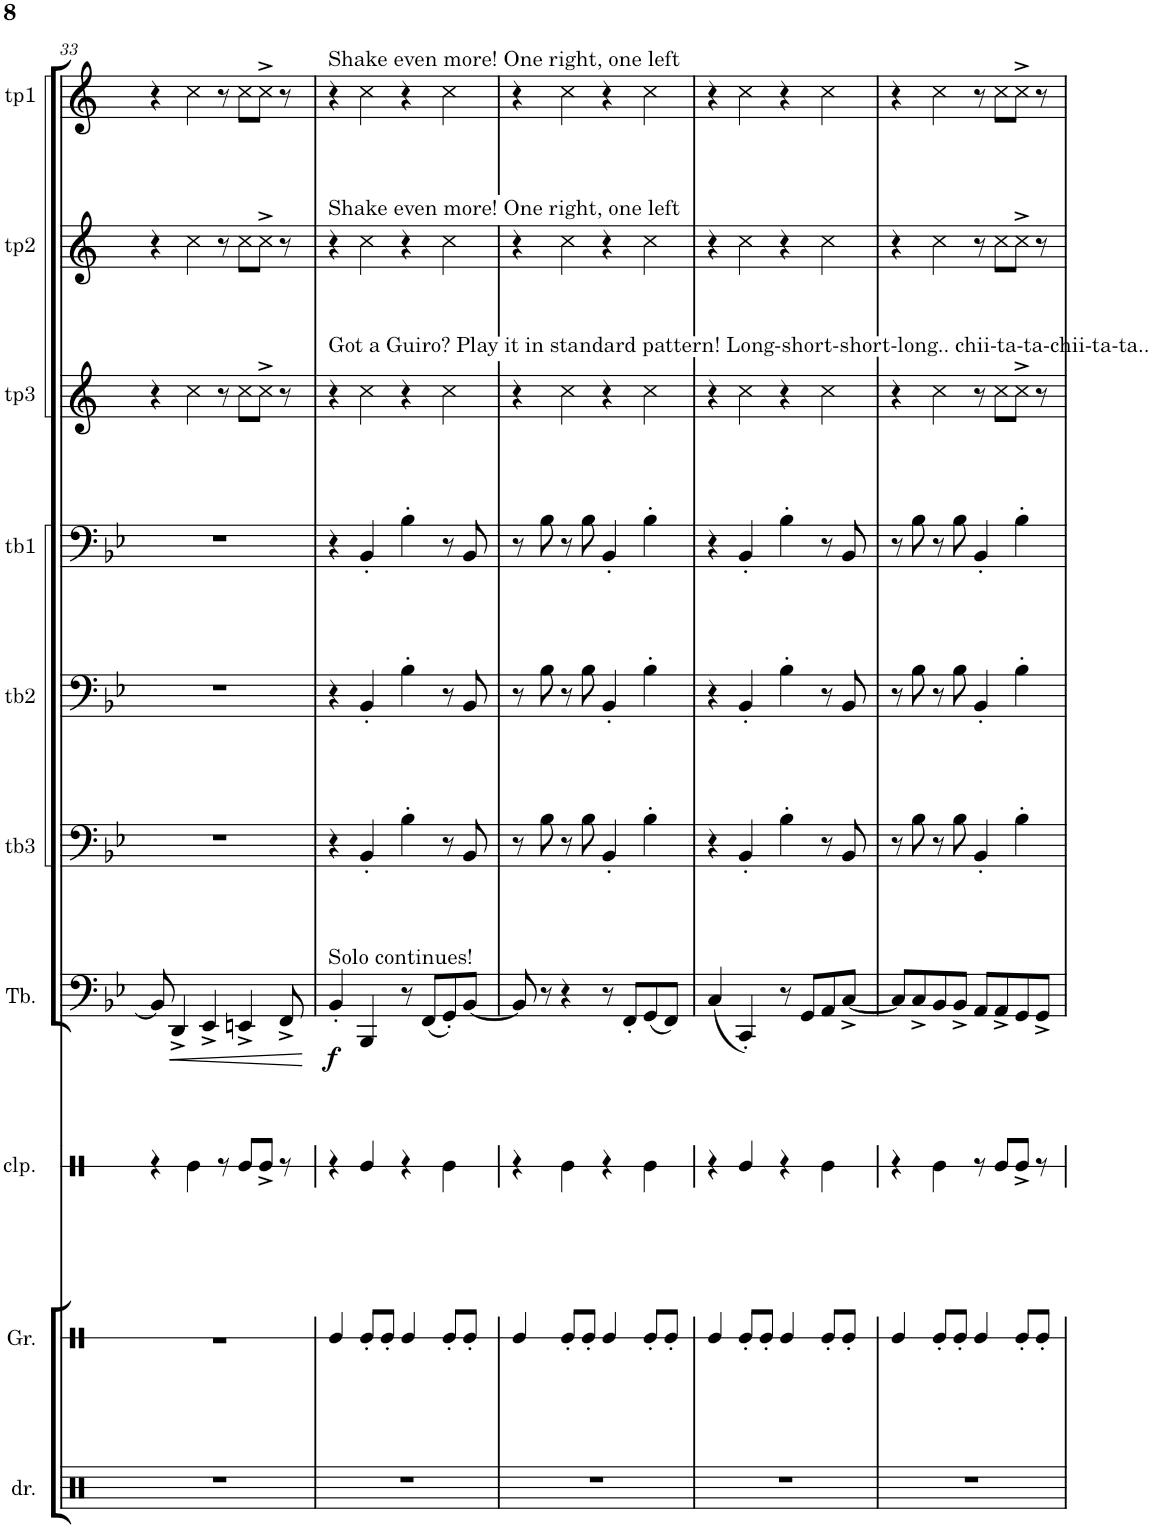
**kern	**kern	**kern	**kern	**dynam	**kern	**kern	**kern	**kern	**kern	**kern
*part10	*part9	*part8	*part7	*part7	*part6	*part5	*part4	*part3	*part2	*part1
*staff10	*staff9	*staff8	*staff7	*staff7	*staff6	*staff5	*staff4	*staff3	*staff2	*staff1
*I"Drum Set	*I"Guiro	*I"Claps	*I"Tuba	*	*I"Trombone 3	*I"Trombone 2	*I"Trombone 1	*I"Trumpet in Bb 3	*I"Trumpet in Bb2	*I"Trumpet in Bb 1
*I'dr.	*I'Gr.	*I'clp.	*I'Tb.	*	*I'tb3	*I'tb2	*I'tb1	*I'tp3	*I'tp2	*I'tp1
!!LO:PB:g=z
*clefX	*clefX	*clefX	*clefF4	*	*clefF4	*clefF4	*clefF4	*clefG2	*clefG2	*clefG2
*	*	*	*	*	*	*	*	*Trd1c2	*Trd1c2	*Trd1c2
*k[]	*k[]	*k[]	*k[b-e-]	*	*k[b-e-]	*k[b-e-]	*k[b-e-]	*k[]	*k[]	*k[]
*M4/4	*M4/4	*M4/4	*M4/4	*	*M4/4	*M4/4	*M4/4	*M4/4	*M4/4	*M4/4
=33	=33	=33	=33	=33	=33	=33	=33	=33	=33	=33
1r	1r	4r	8BB-/]	.	1r	1r	1r	4r	4r	4r
.	.	.	4DD^/	.	.	.	.	.	.	.
.	.	4Re\	.	.	.	.	.	4cc\	4cc\	4cc\
.	.	.	4EE-^/	.	.	.	.	.	.	.
.	.	8r	.	.	.	.	.	8r	8r	8r
.	.	8Re/L	4EEn^/	.	.	.	.	8cc\L	8cc\L	8cc\L
.	.	8Re^/J	.	.	.	.	.	8cc^\J	8cc^\J	8cc^\J
.	.	8r	8FF^/	.	.	.	.	8r	8r	8r
=34	=34	=34	=34	=34	=34	=34	=34	=34	=34	=34
!	!	!	!	!	!	!	!	!	!	!LO:TX:a:t=Shake even more! One right, one left
!	!	!	!	!	!	!	!	!	!LO:TX:a:t=Shake even more! One right, one left	!
!	!	!	!	!	!	!	!	!LO:TX:a:t=Got a Guiro? Play it in standard pattern! Long-short-short-long.. chii-ta-ta-chii-ta-ta..	!	!
!	!	!	!LO:TX:a:t=Solo continues!	!	!	!	!	!	!	!
!	!	!	!	!LO:DY:b	!	!	!	!	!	!
1r	4Re/	4r	4BB-'/	f	4r	4r	4r	4r	4r	4r
.	8Re'/L	4Re/	4BBB-/	.	4BB-'/	4BB-'/	4BB-'/	4cc\	4cc\	4cc\
.	8Re'/J	.	.	.	.	.	.	.	.	.
.	4Re/	4r	8r	.	4B-'\	4B-'\	4B-'\	4r	4r	4r
.	.	.	(8FF/L	.	.	.	.	.	.	.
.	8Re'/L	4Re\	8GG'/)	.	8r	8r	8r	4cc\	4cc\	4cc\
.	8Re'/J	.	[8BB-/J	.	8BB-/	8BB-/	8BB-/	.	.	.
=35	=35	=35	=35	=35	=35	=35	=35	=35	=35	=35
1r	4Re/	4r	8BB-/]	.	8r	8r	8r	4r	4r	4r
.	.	.	8r	.	8B-\	8B-\	8B-\	.	.	.
.	8Re'/L	4Re\	4r	.	8r	8r	8r	4cc\	4cc\	4cc\
.	8Re'/J	.	.	.	8B-\	8B-\	8B-\	.	.	.
.	4Re/	4r	8r	.	4BB-'/	4BB-'/	4BB-'/	4r	4r	4r
.	.	.	8FF'/L	.	.	.	.	.	.	.
.	8Re'/L	4Re\	(8GG/	.	4B-'\	4B-'\	4B-'\	4cc\	4cc\	4cc\
.	8Re'/J	.	8FF/J)	.	.	.	.	.	.	.
=36	=36	=36	=36	=36	=36	=36	=36	=36	=36	=36
1r	4Re/	4r	(4C/	.	4r	4r	4r	4r	4r	4r
.	8Re'/L	4Re/	4CC'/)	.	4BB-'/	4BB-'/	4BB-'/	4cc\	4cc\	4cc\
.	8Re'/J	.	.	.	.	.	.	.	.	.
.	4Re/	4r	8r	.	4B-'\	4B-'\	4B-'\	4r	4r	4r
.	.	.	8GG/L	.	.	.	.	.	.	.
.	8Re'/L	4Re\	8AA/	.	8r	8r	8r	4cc\	4cc\	4cc\
.	8Re'/J	.	[8C^/J	.	8BB-/	8BB-/	8BB-/	.	.	.
=37	=37	=37	=37	=37	=37	=37	=37	=37	=37	=37
1r	4Re/	4r	8C/L]	.	8r	8r	8r	4r	4r	4r
.	.	.	8C^/	.	8B-\	8B-\	8B-\	.	.	.
.	8Re'/L	4Re\	8BB-/	.	8r	8r	8r	4cc\	4cc\	4cc\
.	8Re'/J	.	8BB-^/J	.	8B-\	8B-\	8B-\	.	.	.
.	4Re/	8r	8AA/L	.	4BB-'/	4BB-'/	4BB-'/	8r	8r	8r
.	.	8Re/L	8AA^/	.	.	.	.	8cc\L	8cc\L	8cc\L
.	8Re'/L	8Re^/J	8GG/	.	4B-'\	4B-'\	4B-'\	8cc^\J	8cc^\J	8cc^\J
.	8Re'/J	8r	8GG^/J	.	.	.	.	8r	8r	8r
=	=	=	=	=	=	=	=	=	=	=
*-	*-	*-	*-	*-	*-	*-	*-	*-	*-	*-
